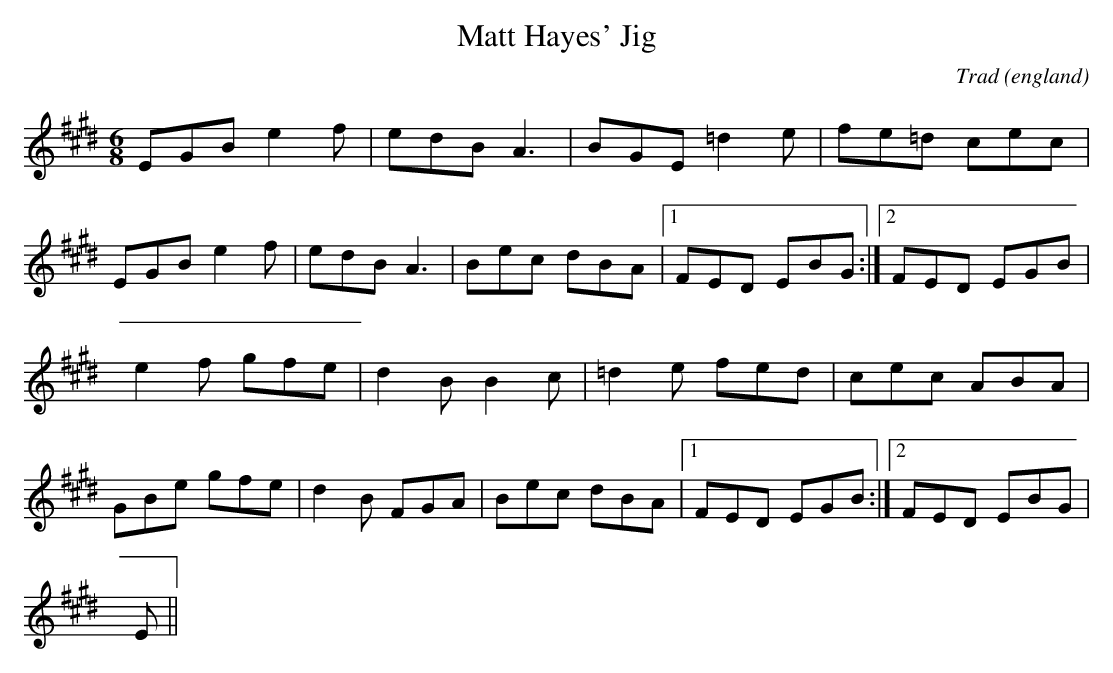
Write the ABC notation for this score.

X:1
T:Matt Hayes' Jig
O:england
C:Trad
M:6/8
L:1/8
K:E
L:1/8
EGB e2f|edB A3|BGE =d2e|fe=d cec|
EGB e2f|edB A3|Bec dBA|1 FED EBG:|2 FED EGB|
e2f gfe|d2B B2c|=d2e fed|cec ABA|
GBe gfe|d2B FGA|Bec dBA|1 FED EGB:|2 FED EBG|
E||
